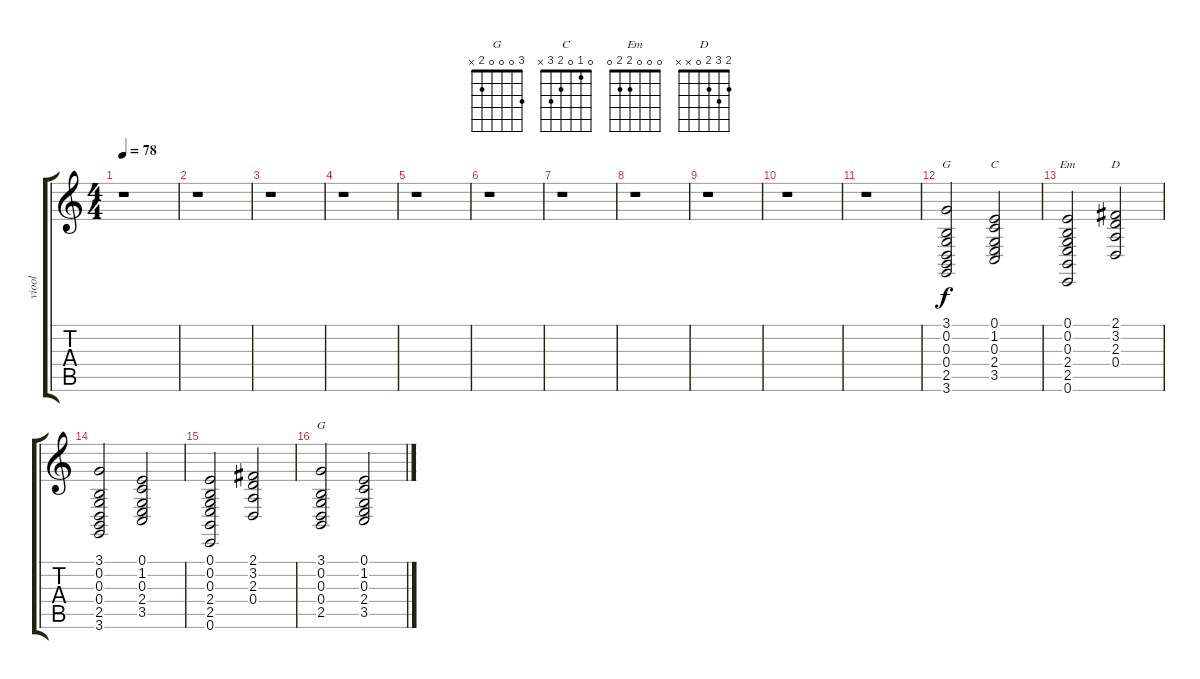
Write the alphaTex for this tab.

\track ("viool" "viool") {instrument viola}
\staff {score tabs}
\tuning (E4 B3 G3 D3 A2 E2) {hide}
\chord ("G" 3 0 0 0 2 3)
\chord ("C" 0 1 0 2 3 x)
\chord ("Em" 0 0 0 2 2 0)
\chord ("D" 2 3 2 0 x x)
\chord ("G" 3 0 0 0 2 x)
\ts (4 4)
\tempo 78
\clef g2
\ks c
r.1{dy f} |
r.1 |
r.1 |
r.1 |
r.1 |
r.1 |
r.1 |
r.1 |
r.1 |
r.1 |
r.1 |
(3.1 0.2 0.3 0.4 2.5 3.6).2{ch "G"} (0.1 1.2 0.3 2.4 3.5).2{ch "C"} |
(0.1 0.2 0.3 2.4 2.5 0.6).2{ch "Em"} (2.1 3.2 2.3 0.4).2{ch "D"} |
(3.1 0.2 0.3 0.4 2.5 3.6).2 (0.1 1.2 0.3 2.4 3.5).2 |
(0.1 0.2 0.3 2.4 2.5 0.6).2 (2.1 3.2 2.3 0.4).2 |
(3.1 0.2 0.3 0.4 2.5).2{ch "G"} (0.1 1.2 0.3 2.4 3.5).2
